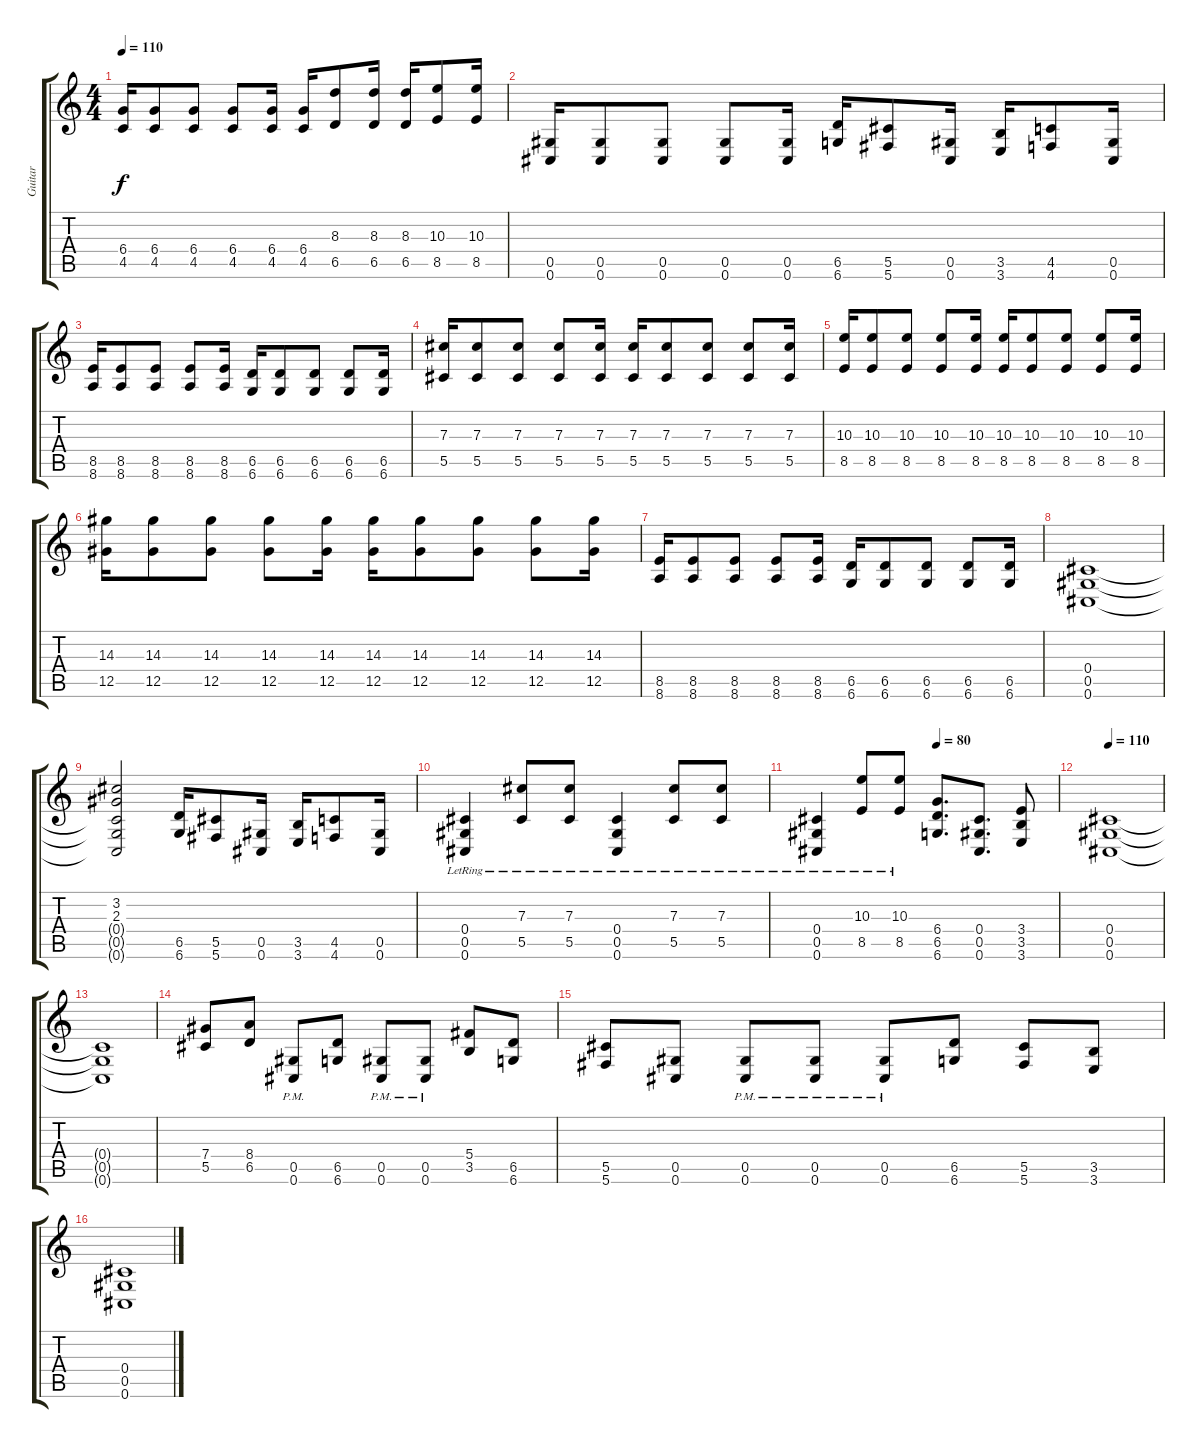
\track ("Guitar" "Guitar") {instrument distortionguitar}
\staff {score tabs}
\tuning (Eb4 Bb3 Gb3 Db3 Ab2 Db2) {hide}
\ts (4 4)
\tempo 110
\clef g2
\ks c
(6.4 4.5).16{dy f} (6.4 4.5).8 (6.4 4.5).8 (6.4 4.5).8 (6.4 4.5).16 (6.4 4.5).16 (8.3 6.5).8 (8.3 6.5).16 (8.3 6.5).16 (10.3 8.5).8 (10.3 8.5).16 |
(0.5 0.6).16 (0.5 0.6).8 (0.5 0.6).8 (0.5 0.6).8 (0.5 0.6).16 (6.5 6.6).16 (5.5 5.6).8 (0.5 0.6).16 (3.5 3.6).16 (4.5 4.6).8 (0.5 0.6).16 |
(8.5 8.6).16 (8.5 8.6).8 (8.5 8.6).8 (8.5 8.6).8 (8.5 8.6).16 (6.5 6.6).16 (6.5 6.6).8 (6.5 6.6).8 (6.5 6.6).8 (6.5 6.6).16 |
(7.3 5.5).16 (7.3 5.5).8 (7.3 5.5).8 (7.3 5.5).8 (7.3 5.5).16 (7.3 5.5).16 (7.3 5.5).8 (7.3 5.5).8 (7.3 5.5).8 (7.3 5.5).16 |
(10.3 8.5).16 (10.3 8.5).8 (10.3 8.5).8 (10.3 8.5).8 (10.3 8.5).16 (10.3 8.5).16 (10.3 8.5).8 (10.3 8.5).8 (10.3 8.5).8 (10.3 8.5).16 |
(14.3 12.5).16 (14.3 12.5).8 (14.3 12.5).8 (14.3 12.5).8 (14.3 12.5).16 (14.3 12.5).16 (14.3 12.5).8 (14.3 12.5).8 (14.3 12.5).8 (14.3 12.5).16 |
(8.5 8.6).16 (8.5 8.6).8 (8.5 8.6).8 (8.5 8.6).8 (8.5 8.6).16 (6.5 6.6).16 (6.5 6.6).8 (6.5 6.6).8 (6.5 6.6).8 (6.5 6.6).16 |
(0.4 0.5 0.6).1 |
(3.2 2.3 0.4{t} 0.5{t} 0.6{t}).2 (6.5 6.6).16 (5.5 5.6).8 (0.5 0.6).16 (3.5 3.6).16 (4.5 4.6).8 (0.5 0.6).16 |
(0.4{lr} 0.5{lr} 0.6{lr}).4 (7.3{lr} 5.5{lr}).8 (7.3{lr} 5.5{lr}).8 (0.4{lr} 0.5{lr} 0.6{lr}).4 (7.3{lr} 5.5{lr}).8 (7.3{lr} 5.5{lr}).8 |
\tempo (80 0.5)
(0.4{lr} 0.5{lr} 0.6{lr}).4 (10.3{lr} 8.5{lr}).8 (10.3{lr} 8.5{lr}).8 (6.4 6.5 6.6).8{d} (0.4 0.5 0.6).8{d} (3.4 3.5 3.6).8 |
\tempo 110
(0.4 0.5 0.6).1 |
(0.4{t} 0.5{t} 0.6{t}).1 |
(7.4 5.5).8 (8.4 6.5).8 (0.5{pm} 0.6{pm}).8 (6.5 6.6).8 (0.5{pm} 0.6{pm}).8 (0.5{pm} 0.6{pm}).8 (5.4 3.5).8 (6.5 6.6).8 |
(5.5 5.6).8 (0.5 0.6).8 (0.5{pm} 0.6{pm}).8 (0.5{pm} 0.6{pm}).8 (0.5{pm} 0.6{pm}).8 (6.5 6.6).8 (5.5 5.6).8 (3.5 3.6).8 |
(0.4 0.5 0.6).1
